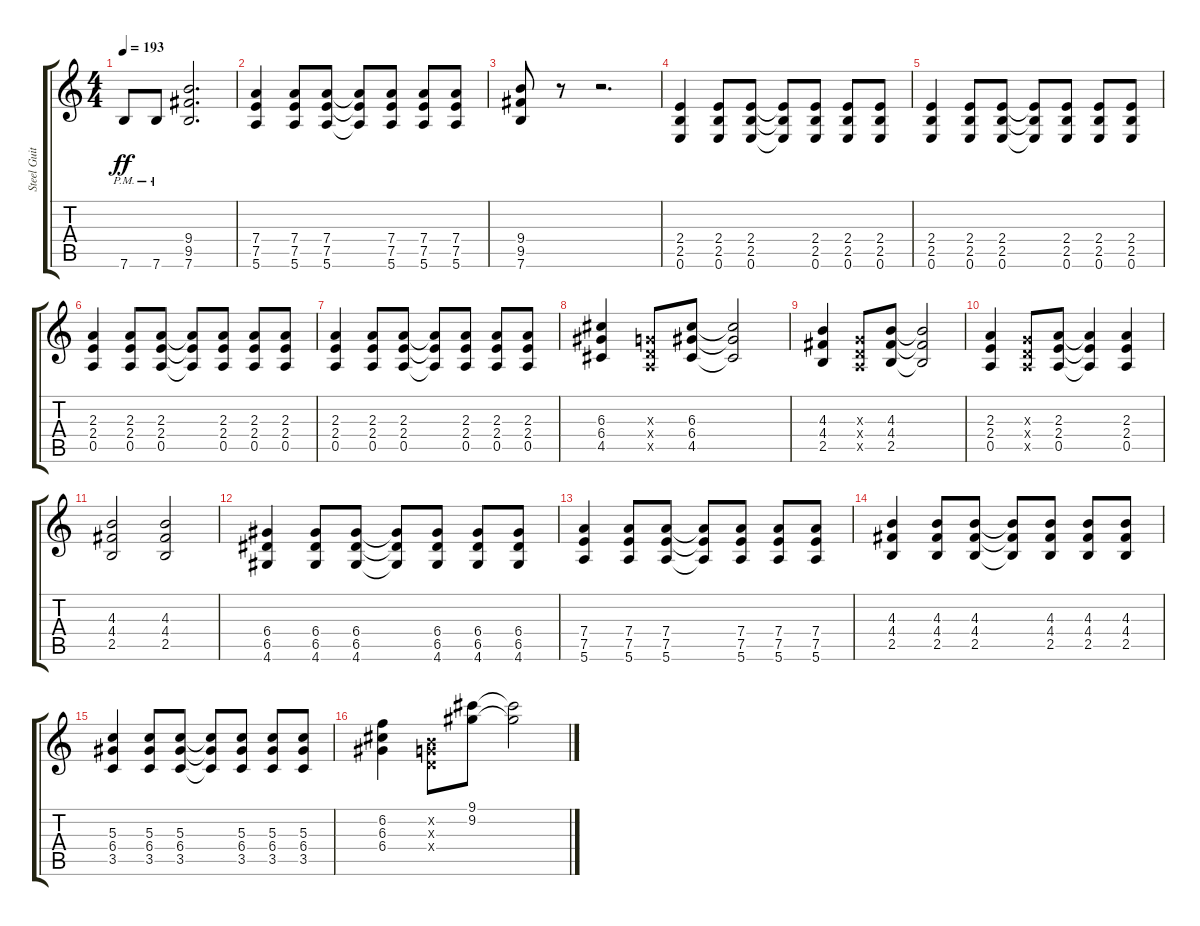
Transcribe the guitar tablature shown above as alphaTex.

\track ("Steel Guitar" "Steel Guit") {instrument overdrivenguitar}
\staff {score tabs}
\tuning (E4 B3 G3 D3 A2 E2) {hide}
\ts (4 4)
\tempo 193
\clef g2
\ks c
7.6{pm}.8{dy ff} 7.6{pm}.8 (9.4 9.5 7.6).2{d} |
(7.4 7.5 5.6).4 (7.4 7.5 5.6).8 (7.4 7.5 5.6).8 (7.4{t} 7.5{t} 5.6{t}).8 (7.4 7.5 5.6).8 (7.4 7.5 5.6).8 (7.4 7.5 5.6).8 |
(9.4 9.5 7.6).8 r.8 r.2{d} |
(2.4 2.5 0.6).4 (2.4 2.5 0.6).8 (2.4 2.5 0.6).8 (2.4{t} 2.5{t} 0.6{t}).8 (2.4 2.5 0.6).8 (2.4 2.5 0.6).8 (2.4 2.5 0.6).8 |
(2.4 2.5 0.6).4 (2.4 2.5 0.6).8 (2.4 2.5 0.6).8 (2.4{t} 2.5{t} 0.6{t}).8 (2.4 2.5 0.6).8 (2.4 2.5 0.6).8 (2.4 2.5 0.6).8 |
(2.3 2.4 0.5).4 (2.3 2.4 0.5).8 (2.3 2.4 0.5).8 (2.3{t} 2.4{t} 0.5{t}).8 (2.3 2.4 0.5).8 (2.3 2.4 0.5).8 (2.3 2.4 0.5).8 |
(2.3 2.4 0.5).4 (2.3 2.4 0.5).8 (2.3 2.4 0.5).8 (2.3{t} 2.4{t} 0.5{t}).8 (2.3 2.4 0.5).8 (2.3 2.4 0.5).8 (2.3 2.4 0.5).8 |
(6.3 6.4 4.5).4 (0.3{x} 0.4{x} 0.5{x}).8 (6.3 6.4 4.5).8 (6.3{t} 6.4{t} 4.5{t}).2 |
(4.3 4.4 2.5).4 (0.3{x} 0.4{x} 0.5{x}).8 (4.3 4.4 2.5).8 (4.3{t} 4.4{t} 2.5{t}).2 |
(2.3 2.4 0.5).4 (0.3{x} 0.4{x} 0.5{x}).8 (2.3 2.4 0.5).8 (2.3{t} 2.4{t} 0.5{t}).4 (2.3 2.4 0.5).4 |
(4.3 4.4 2.5).2 (4.3 4.4 2.5).2 |
(6.4 6.5 4.6).4 (6.4 6.5 4.6).8 (6.4 6.5 4.6).8 (6.4{t} 6.5{t} 4.6{t}).8 (6.4 6.5 4.6).8 (6.4 6.5 4.6).8 (6.4 6.5 4.6).8 |
(7.4 7.5 5.6).4 (7.4 7.5 5.6).8 (7.4 7.5 5.6).8 (7.4{t} 7.5{t} 5.6{t}).8 (7.4 7.5 5.6).8 (7.4 7.5 5.6).8 (7.4 7.5 5.6).8 |
(4.3 4.4 2.5).4 (4.3 4.4 2.5).8 (4.3 4.4 2.5).8 (4.3{t} 4.4{t} 2.5{t}).8 (4.3 4.4 2.5).8 (4.3 4.4 2.5).8 (4.3 4.4 2.5).8 |
(5.3 6.4 3.5).4 (5.3 6.4 3.5).8 (5.3 6.4 3.5).8 (5.3{t} 6.4{t} 3.5{t}).8 (5.3 6.4 3.5).8 (5.3 6.4 3.5).8 (5.3 6.4 3.5).8 |
(6.2 6.3 6.4).4 (0.2{x} 0.3{x} 0.4{x}).8 (9.1 9.2).8 (9.1{t} 9.2{t}).2
